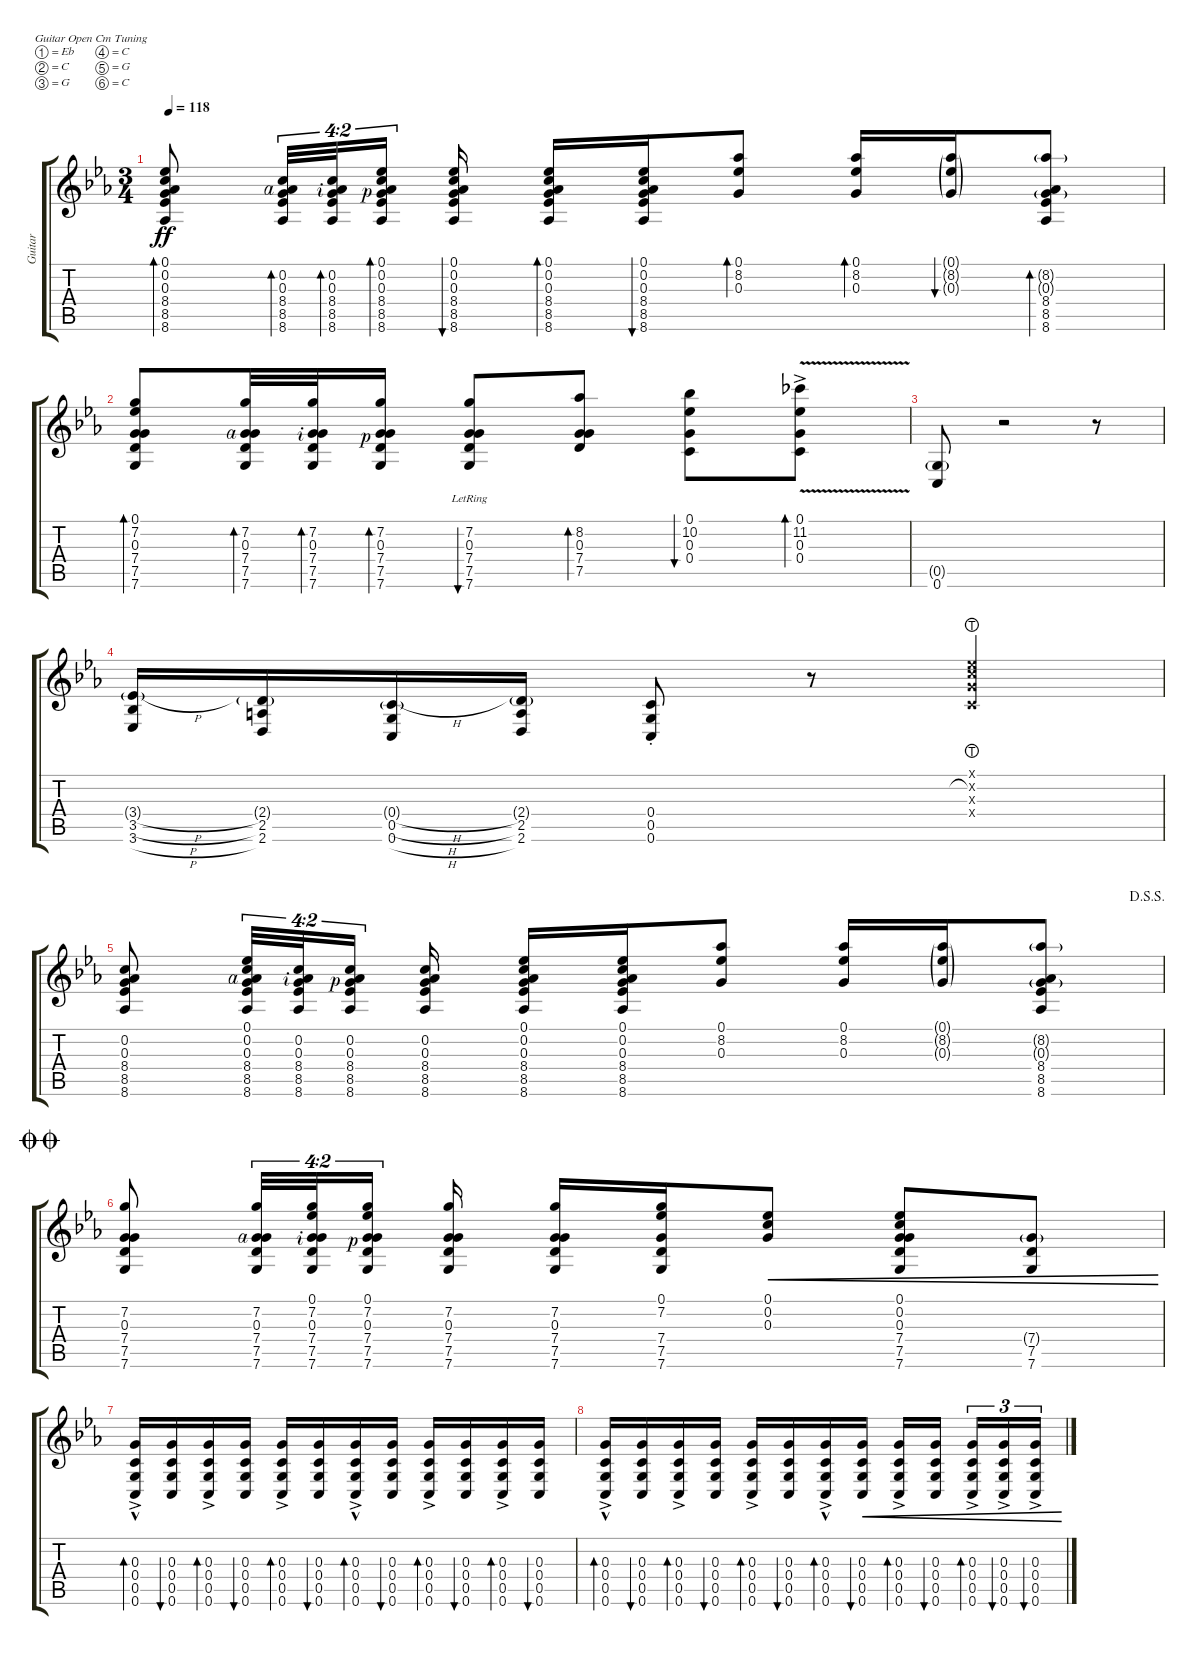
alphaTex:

\defaultSystemsLayout 4
\bracketExtendMode groupsimilarinstruments
\otherSystemsTrackNameOrientation horizontal
\track ("Guitar" "Guitar") {instrument acousticguitarsteel}
\staff {score tabs}
\tuning (Eb4 C4 G3 C3 G2 C2)
\ts (3 4)
\scale
1.19271
\tempo 118
\accidentals auto
\clef g2
\ottava regular
\simile none
\ks cminor
(8.6{acc b} 8.5{acc b} 8.4{acc b} 0.3{acc forcenatural} 0.1{acc b} 0.2{acc forcenatural}).8{bd 30 dy ff beam Up} (8.6{acc b} 8.5{acc b} 8.4{rf 4 acc b} 0.2{acc forcenatural} 0.3{acc forcenatural}).32{tu (4 2) bd 30 beam Up} (8.6{acc b} 8.5{acc b} 8.4{rf 2 acc b} 0.3{acc forcenatural} 0.2{acc forcenatural}).32{tu (4 2) bd 30 beam Up} (8.6{acc b} 8.5{acc b} 8.4{rf 1 acc b} 0.3{acc forcenatural} 0.2{acc forcenatural} 0.1{acc b}).16{tu (4 2) bd 30 beam Up} (8.4{acc b} 8.5{acc b} 8.6{acc b} 0.1{acc b} 0.2{acc forcenatural} 0.3{acc forcenatural}).16{bu 30 beam Up} (8.6{acc b} 8.5{acc b} 8.4{acc b} 0.3{acc forcenatural} 0.2{acc forcenatural} 0.1{acc b}).16{bd 30 beam Up} (8.4{acc b} 8.5{acc b} 8.6{acc b} 0.2{acc forcenatural} 0.3{acc forcenatural} 0.1{acc b}).16{bu 30 beam Up} (0.1{acc b} 8.2{acc b} 0.3{acc forcenatural}).8{bd 30 beam Up} (0.3{acc forcenatural} 8.2{acc b} 0.1{acc b}).16{bd 30 beam Up} (0.1{g acc b} 8.2{g acc b} 0.3{g acc forcenatural}).16{bu 30 beam Up} (8.6{acc b} 8.5{acc b} 8.4{acc b} 0.3{g acc forcenatural} 8.2{g acc b}).8{bd 30 beam Up} |
\scale
1.23086 (7.6{acc forcenatural} 7.5{acc forcenatural} 7.4{acc forcenatural} 7.2{acc forcenatural} 0.3{acc forcenatural} 0.1{acc b}).8{bd 30 beam Up} (7.6{acc forcenatural} 7.5{acc forcenatural} 7.4{rf 4 acc forcenatural} 7.2{acc forcenatural} 0.3{acc forcenatural}).32{bd 30 beam Up} (7.6{acc forcenatural} 7.5{acc forcenatural} 7.4{rf 2 acc forcenatural} 7.2{acc forcenatural} 0.3{acc forcenatural}).32{bd 30 beam Up} (7.6{acc forcenatural} 7.5{acc forcenatural} 7.4{rf 1 acc forcenatural} 7.2{acc forcenatural} 0.3{acc forcenatural}).16{bd 30 beam Up} (7.2{acc forcenatural} 0.3{acc forcenatural} 7.4{acc forcenatural} 7.6{lr acc forcenatural} 7.5{acc forcenatural}).8{bu 30 beam Up} (8.2{acc b} 7.4{acc forcenatural} 0.3{acc forcenatural} 7.5{acc forcenatural}).8{bd 30 beam Down} (10.2{acc b} 0.4{acc forcenatural} 0.3{acc forcenatural} 0.1{acc b}).8{bu 30 beam Down} (11.2{v ac acc b} 0.1{acc b} 0.3{acc forcenatural} 0.4{acc forcenatural}).8{bd 30 beam Down} |
\scale
0.769142 (0.6{acc forcenatural} 0.5{g acc forcenatural}).8{beam Up} r.2{beam Up} r.8{beam Up} |
\scale
0.82265 (3.6{h acc b} 3.5{h acc b} 3.4{h g acc b}).16{beam Up} (2.4{g acc forcenatural} 2.5{acc forcenatural} 2.6{acc forcenatural}).16{beam Up} (0.6{h acc forcenatural} 0.5{h acc forcenatural} 0.4{h g acc forcenatural}).16{beam Up} (2.4{g acc forcenatural} 2.5{acc forcenatural} 2.6{acc forcenatural}).16{beam Up} (0.4{st acc forcenatural} 0.5{st acc forcenatural} 0.6{st acc forcenatural}).8{beam Up} r.8{beam Up} (0.4{x acc forcenatural} 0.3{x acc forcenatural} 0.2{lht x acc forcenatural} 0.1{x acc b}).4{beam Up} |
\scale
1.17735
\jump dalsegnosegno
(8.6{acc b} 8.5{acc b} 8.4{acc b} 0.3{acc forcenatural} 0.2{acc forcenatural}).8{beam Up} (8.6{acc b} 8.5{acc b} 8.4{rf 4 acc b} 0.1{acc b} 0.2{acc forcenatural} 0.3{acc forcenatural}).32{tu (4 2) beam Up} (8.6{acc b} 8.5{acc b} 8.4{rf 2 acc b} 0.3{acc forcenatural} 0.2{acc forcenatural}).32{tu (4 2) beam Up} (8.6{acc b} 8.5{acc b} 8.4{rf 1 acc b} 0.2{acc forcenatural} 0.3{acc forcenatural}).16{tu (4 2) beam Up} (8.4{acc b} 8.5{acc b} 8.6{acc b} 0.3{acc forcenatural} 0.2{acc forcenatural}).16{beam Up} (8.6{acc b} 8.5{acc b} 8.4{acc b} 0.2{acc forcenatural} 0.1{acc b} 0.3{acc forcenatural}).16{beam Up} (8.4{acc b} 8.5{acc b} 8.6{acc b} 0.3{acc forcenatural} 0.2{acc forcenatural} 0.1{acc b}).16{beam Up} (0.1{acc b} 8.2{acc b} 0.3{acc forcenatural}).8{beam Up} (0.3{acc forcenatural} 8.2{acc b} 0.1{acc b}).16{beam Up} (0.1{g acc b} 8.2{g acc b} 0.3{g acc forcenatural}).16{beam Up} (8.6{acc b} 8.5{acc b} 8.4{acc b} 8.2{g acc b} 0.3{g acc forcenatural}).8{beam Up} |
\scale
0.569205
\jump doublecoda
(7.6{acc forcenatural} 7.5{acc forcenatural} 7.4{acc forcenatural} 7.2{acc forcenatural} 0.3{acc forcenatural}).8{beam Up} (7.6{acc forcenatural} 7.5{acc forcenatural} 7.4{rf 4 acc forcenatural} 0.3{acc forcenatural} 7.2{acc forcenatural}).32{tu (4 2) beam Up} (7.6{acc forcenatural} 7.5{acc forcenatural} 7.4{rf 2 acc forcenatural} 7.2{acc forcenatural} 0.3{acc forcenatural} 0.1{acc b}).32{tu (4 2) beam Up} (7.6{acc forcenatural} 7.5{acc forcenatural} 7.4{rf 1 acc forcenatural} 7.2{acc forcenatural} 0.3{acc forcenatural} 0.1{acc b}).16{tu (4 2) beam Up} (7.4{acc forcenatural} 7.5{acc forcenatural} 7.6{acc forcenatural} 7.2{acc forcenatural} 0.3{acc forcenatural}).16{beam Up} (7.6{acc forcenatural} 7.5{acc forcenatural} 7.4{acc forcenatural} 0.3{acc forcenatural} 7.2{acc forcenatural}).16{beam Up} (7.4{acc forcenatural} 7.5{acc forcenatural} 7.6{acc forcenatural} 7.2{acc forcenatural} 0.1{acc b}).16{beam Up} (0.1{acc b} 0.2{acc forcenatural} 0.3{acc forcenatural}).8{cre beam Up} (7.6{acc forcenatural} 7.5{acc forcenatural} 7.4{acc forcenatural} 0.3{acc forcenatural} 0.1{acc b} 0.2{acc forcenatural}).8{cre beam Up} (7.4{g acc forcenatural} 7.5{acc forcenatural} 7.6{acc forcenatural}).8{cre beam Up} |
\scale
0.430786 (0.6{ac acc forcenatural} 0.5{ac acc forcenatural} 0.4{hac acc forcenatural} 0.3{ac acc forcenatural}).16{bd 30 beam Up} (0.3{acc forcenatural} 0.4{acc forcenatural} 0.5{acc forcenatural} 0.6{acc forcenatural}).16{bu 30 beam Up} (0.6{ac acc forcenatural} 0.5{ac acc forcenatural} 0.4{ac acc forcenatural} 0.3{ac acc forcenatural}).16{bd 30 beam Up} (0.3{acc forcenatural} 0.4{acc forcenatural} 0.5{acc forcenatural} 0.6{acc forcenatural}).16{bu 30 beam Up} (0.6{ac acc forcenatural} 0.5{ac acc forcenatural} 0.4{ac acc forcenatural} 0.3{ac acc forcenatural}).16{bd 30 beam Up} (0.3{acc forcenatural} 0.4{acc forcenatural} 0.5{acc forcenatural} 0.6{acc forcenatural}).16{bu 30 beam Up} (0.6{ac acc forcenatural} 0.5{ac acc forcenatural} 0.4{hac acc forcenatural} 0.3{ac acc forcenatural}).16{bd 30 beam Up} (0.3{acc forcenatural} 0.4{acc forcenatural} 0.5{acc forcenatural} 0.6{acc forcenatural}).16{bu 30 beam Up} (0.6{ac acc forcenatural} 0.5{ac acc forcenatural} 0.4{ac acc forcenatural} 0.3{ac acc forcenatural}).16{bd 30 beam Up} (0.3{acc forcenatural} 0.4{acc forcenatural} 0.5{acc forcenatural} 0.6{acc forcenatural}).16{bu 30 beam Up} (0.6{ac acc forcenatural} 0.5{ac acc forcenatural} 0.4{ac acc forcenatural} 0.3{ac acc forcenatural}).16{bd 30 beam Up} (0.3{acc forcenatural} 0.4{acc forcenatural} 0.5{acc forcenatural} 0.6{acc forcenatural}).16{bu 30 beam Up} |
\scale
1.10926 (0.6{ac acc forcenatural} 0.5{ac acc forcenatural} 0.4{hac acc forcenatural} 0.3{ac acc forcenatural}).16{bd 30 beam Up} (0.3{acc forcenatural} 0.4{acc forcenatural} 0.5{acc forcenatural} 0.6{acc forcenatural}).16{bu 30 beam Up} (0.6{ac acc forcenatural} 0.5{ac acc forcenatural} 0.4{ac acc forcenatural} 0.3{ac acc forcenatural}).16{bd 30 beam Up} (0.3{acc forcenatural} 0.4{acc forcenatural} 0.5{acc forcenatural} 0.6{acc forcenatural}).16{bu 30 beam Up} (0.6{ac acc forcenatural} 0.5{ac acc forcenatural} 0.4{ac acc forcenatural} 0.3{ac acc forcenatural}).16{bd 30 beam Up} (0.3{acc forcenatural} 0.4{acc forcenatural} 0.5{acc forcenatural} 0.6{acc forcenatural}).16{bu 30 beam Up} (0.6{ac acc forcenatural} 0.5{ac acc forcenatural} 0.4{hac acc forcenatural} 0.3{ac acc forcenatural}).16{bd 30 beam Up} (0.3{acc forcenatural} 0.4{acc forcenatural} 0.5{acc forcenatural} 0.6{acc forcenatural}).16{bu 30 cre beam Up} (0.6{ac acc forcenatural} 0.5{ac acc forcenatural} 0.4{ac acc forcenatural} 0.3{ac acc forcenatural}).16{bd 30 cre beam Up} (0.3{acc forcenatural} 0.4{acc forcenatural} 0.5{acc forcenatural} 0.6{acc forcenatural}).16{bu 30 cre beam Up} (0.6{ac acc forcenatural} 0.5{ac acc forcenatural} 0.4{ac acc forcenatural} 0.3{ac acc forcenatural}).16{tu (3 2) bd 30 cre beam Up} (0.3{ac acc forcenatural} 0.4{ac acc forcenatural} 0.5{ac acc forcenatural} 0.6{ac acc forcenatural}).16{tu (3 2) bu 30 cre beam Up} (0.3{ac acc forcenatural} 0.4{ac acc forcenatural} 0.5{ac acc forcenatural} 0.6{ac acc forcenatural}).16{tu (3 2) bu 30 cre beam Up}
